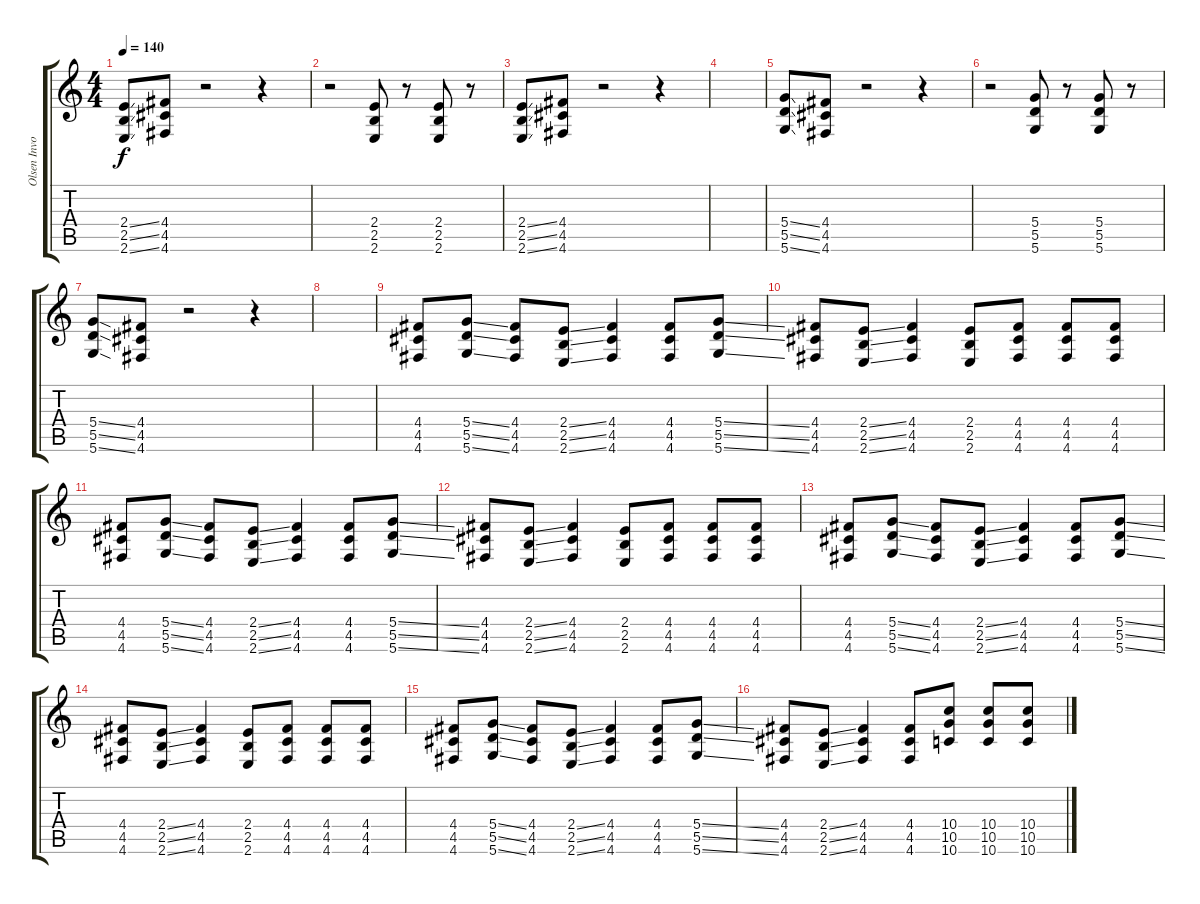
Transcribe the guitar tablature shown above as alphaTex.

\track ("Olsen Involtini" "Olsen Invo") {instrument distortionguitar}
\staff {score tabs}
\tuning (E4 B3 G3 D3 A2 D2) {hide}
\ts (4 4)
\tempo 140
\clef g2
\ks c
(2.4{ss} 2.5{ss} 2.6{ss}).8{dy f} (4.4 4.5 4.6).8 r.2 r.4 |
r.2 (2.4 2.5 2.6).8 r.8 (2.4 2.5 2.6).8 r.8 |
(2.4{ss} 2.5{ss} 2.6{ss}).8 (4.4 4.5 4.6).8 r.2 r.4 |
|
(5.4{ss} 5.5{ss} 5.6{ss}).8 (4.4 4.5 4.6).8 r.2 r.4 |
r.2 (5.4 5.5 5.6).8 r.8 (5.4 5.5 5.6).8 r.8 |
(5.4{ss} 5.5{ss} 5.6{ss}).8 (4.4 4.5 4.6).8 r.2 r.4 |
|
(4.4 4.5 4.6).8 (5.4{ss} 5.5{ss} 5.6{ss}).8 (4.4 4.5 4.6).8 (2.4{ss} 2.5{ss} 2.6{ss}).8 (4.4 4.5 4.6).4 (4.4 4.5 4.6).8 (5.4{ss} 5.5{ss} 5.6{ss}).8 |
(4.4 4.5 4.6).8 (2.4{ss} 2.5{ss} 2.6{ss}).8 (4.4 4.5 4.6).4 (2.4 2.5 2.6).8 (4.4 4.5 4.6).8 (4.4 4.5 4.6).8 (4.4 4.5 4.6).8 |
(4.4 4.5 4.6).8 (5.4{ss} 5.5{ss} 5.6{ss}).8 (4.4 4.5 4.6).8 (2.4{ss} 2.5{ss} 2.6{ss}).8 (4.4 4.5 4.6).4 (4.4 4.5 4.6).8 (5.4{ss} 5.5{ss} 5.6{ss}).8 |
(4.4 4.5 4.6).8 (2.4{ss} 2.5{ss} 2.6{ss}).8 (4.4 4.5 4.6).4 (2.4 2.5 2.6).8 (4.4 4.5 4.6).8 (4.4 4.5 4.6).8 (4.4 4.5 4.6).8 |
(4.4 4.5 4.6).8 (5.4{ss} 5.5{ss} 5.6{ss}).8 (4.4 4.5 4.6).8 (2.4{ss} 2.5{ss} 2.6{ss}).8 (4.4 4.5 4.6).4 (4.4 4.5 4.6).8 (5.4{ss} 5.5{ss} 5.6{ss}).8 |
(4.4 4.5 4.6).8 (2.4{ss} 2.5{ss} 2.6{ss}).8 (4.4 4.5 4.6).4 (2.4 2.5 2.6).8 (4.4 4.5 4.6).8 (4.4 4.5 4.6).8 (4.4 4.5 4.6).8 |
(4.4 4.5 4.6).8 (5.4{ss} 5.5{ss} 5.6{ss}).8 (4.4 4.5 4.6).8 (2.4{ss} 2.5{ss} 2.6{ss}).8 (4.4 4.5 4.6).4 (4.4 4.5 4.6).8 (5.4{ss} 5.5{ss} 5.6{ss}).8 |
(4.4 4.5 4.6).8 (2.4{ss} 2.5{ss} 2.6{ss}).8 (4.4 4.5 4.6).4 (4.4 4.5 4.6).8 (10.4 10.5 10.6).8 (10.4 10.5 10.6).8 (10.4 10.5 10.6).8
